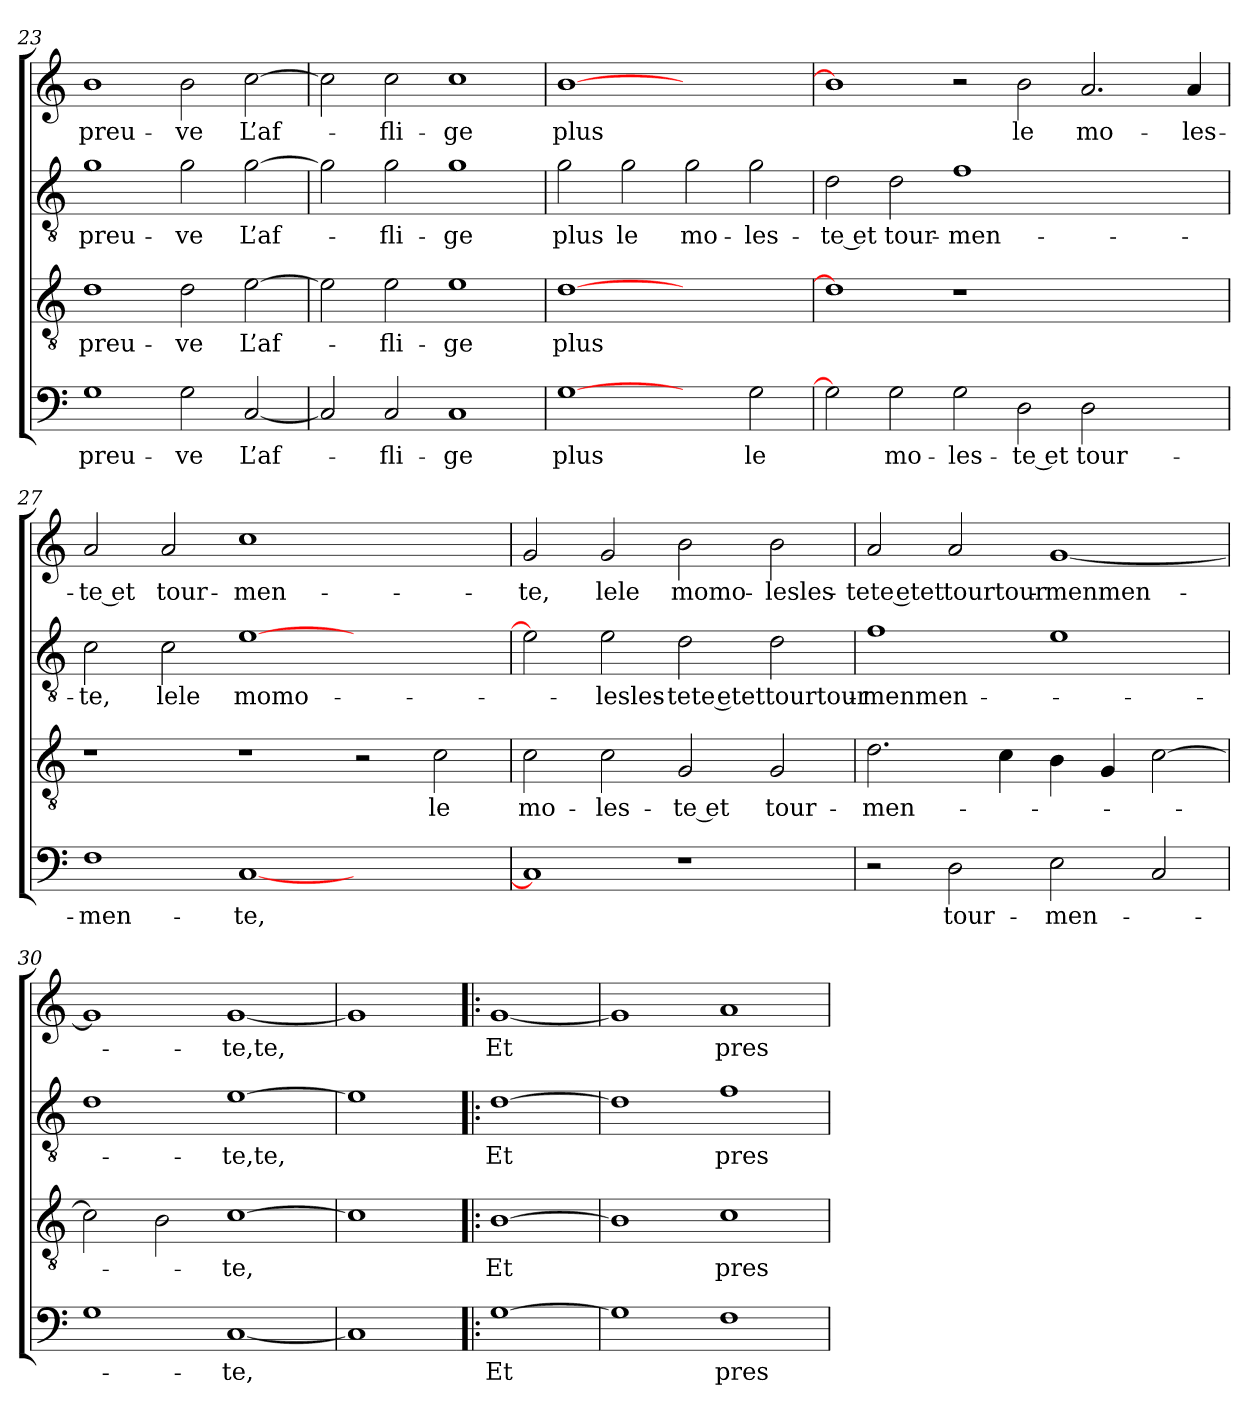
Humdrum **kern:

**kern	**text	**kern	**text	**kern	**text	**kern	**text
*part4	*part4	*part3	*part3	*part2	*part2	*part1	*part1
*staff4	*staff4	*staff3	*staff3	*staff2	*staff2	*staff1	*staff1
!!LO:LB:g=z
*clefF4	*	*clefGv2	*	*clefGv2	*	*clefG2	*
*k[]	*	*k[]	*	*k[]	*	*k[]	*
=23	=23	=23	=23	=23	=23	=23	=23
1G	-preu-	1d	-preu-	1g	-preu-	1b	-preu-
2G	-ve	2d	-ve	2g	-ve	2b	-ve
[2C	L’af-	[2e	L’af-	[2g	L’af-	[2cc	L’af-
=24	=24	=24	=24	=24	=24	=24	=24
2C]	.	2e]	.	2g]	.	2cc]	.
2C	-fli-	2e	-fli-	2g	-fli-	2cc	-fli-
1C	-ge	1e	-ge	1g	-ge	1cc	-ge
=25	=25	=25	=25	=25	=25	=25	=25
[1G	plus	[1d	plus	2g	plus	[1b	plus
.	.	.	.	2g	le	.	.
2ryy	.	1ryy	.	2g	mo-	1ryy	.
2G	le	.	.	2g	-les-	.	.
=26	=26	=26	=26	=26	=26	=26	=26
2G]	.	1d]	.	2d	-te et	1b]	.
2G	mo-	.	.	2d	tour-	.	.
2G	-les-	1r	.	1f	-men-	2r	.
2D	-te et	.	.	.	.	2b	le
2D	tour-	1ryy	.	1ryy	.	2.a	mo-
2ryy	.	.	.	.	.	.	.
.	.	.	.	.	.	4a	-les-
!!LO:PB:g=z
=27	=27	=27	=27	=27	=27	=27	=27
1F	-men-	1r	.	2c	-te,	2a	-te et
.	.	.	.	2c	lele	2a	tour-
[1C	-te,	1r	.	[1e	momo-	1cc	-men-
1ryy	.	2r	.	1ryy	.	1ryy	.
.	.	2c	le	.	.	.	.
=28	=28	=28	=28	=28	=28	=28	=28
1C]	.	2c	mo-	2e]	.	2g	-te,
.	.	2c	-les-	2e	-lesles-	2g	lele
1r	.	2G	-te et	2d	-tete etet	2b	momo-
.	.	2G	tour-	2d	tourtour-	2b	-lesles-
=29	=29	=29	=29	=29	=29	=29	=29
2r	.	2.d	-men-	1f	-menmen-	2a	-tete etet
2D	tour-	.	.	.	.	2a	tourtour-
.	.	4c	.	.	.	.	.
2E	-men-	4B	.	1e	.	[1g	-menmen-
.	.	4G	.	.	.	.	.
2C	.	[2c	.	.	.	.	.
=30	=30	=30	=30	=30	=30	=30	=30
1G	.	2c]	.	1d	.	1g]	.
.	.	2B	.	.	.	.	.
[1C	-te,	[1c	-te,	[1e	-te,te,	[1g	-te,te,
=31	=31	=31	=31	=31	=31	=31	=31
1C]	.	1c]	.	1e]	.	1g]	.
!!LO:LB:g=z
=32!|:	=32!|:	=32!|:	=32!|:	=32!|:	=32!|:	=32!|:	=32!|:
[1G	Et	[1B	Et	[1d	Et	[1g	Et
=33	=33	=33	=33	=33	=33	=33	=33
1G]	.	1B]	.	1d]	.	1g]	.
1F	pres-	1c	pres-	1f	pres-	1a	pres-
=	=	=	=	=	=	=	=
*-	*-	*-	*-	*-	*-	*-	*-
